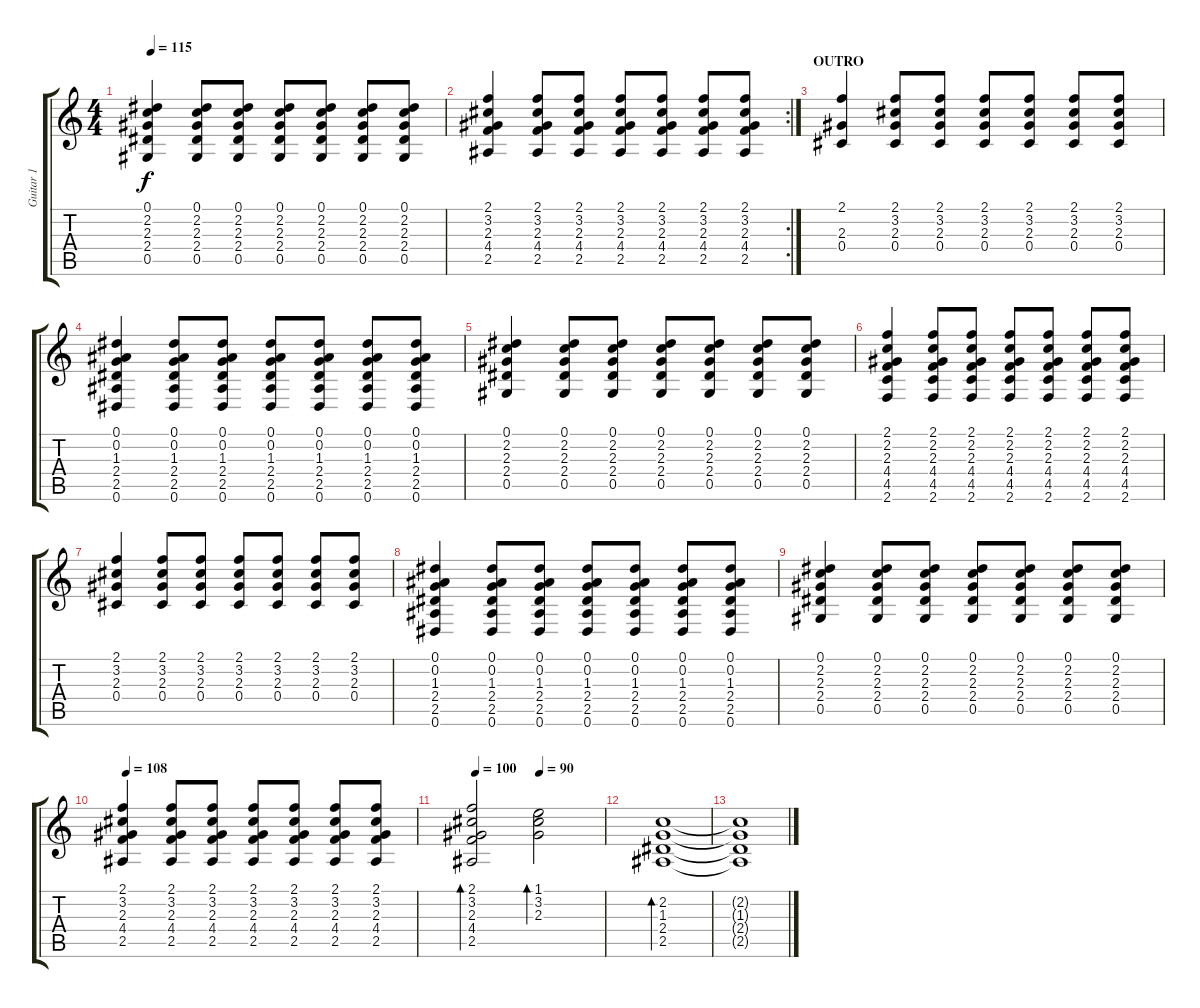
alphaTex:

\track ("Guitar 1" "Guitar 1") {instrument acousticguitarsteel}
\staff {score tabs}
\tuning (Eb4 Bb3 Gb3 Db3 Ab2 Eb2) {hide}
\ts (4 4)
\tempo 115
\clef g2
\ks c
(0.1 2.2 2.3 2.4 0.5).4{dy f} (0.1 2.2 2.3 2.4 0.5).8 (0.1 2.2 2.3 2.4 0.5).8 (0.1 2.2 2.3 2.4 0.5).8 (0.1 2.2 2.3 2.4 0.5).8 (0.1 2.2 2.3 2.4 0.5).8 (0.1 2.2 2.3 2.4 0.5).8 |
\rc 2
(2.1 3.2 2.3 4.4 2.5).4 (2.1 3.2 2.3 4.4 2.5).8 (2.1 3.2 2.3 4.4 2.5).8 (2.1 3.2 2.3 4.4 2.5).8 (2.1 3.2 2.3 4.4 2.5).8 (2.1 3.2 2.3 4.4 2.5).8 (2.1 3.2 2.3 4.4 2.5).8 |
\section ("" "OUTRO")
(2.1 2.3 0.4).4 (2.1 3.2 2.3 0.4).8 (2.1 3.2 2.3 0.4).8 (2.1 3.2 2.3 0.4).8 (2.1 3.2 2.3 0.4).8 (2.1 3.2 2.3 0.4).8 (2.1 3.2 2.3 0.4).8 |
(0.1 0.2 1.3 2.4 2.5 0.6).4 (0.1 0.2 1.3 2.4 2.5 0.6).8 (0.1 0.2 1.3 2.4 2.5 0.6).8 (0.1 0.2 1.3 2.4 2.5 0.6).8 (0.1 0.2 1.3 2.4 2.5 0.6).8 (0.1 0.2 1.3 2.4 2.5 0.6).8 (0.1 0.2 1.3 2.4 2.5 0.6).8 |
(0.1 2.2 2.3 2.4 0.5).4 (0.1 2.2 2.3 2.4 0.5).8 (0.1 2.2 2.3 2.4 0.5).8 (0.1 2.2 2.3 2.4 0.5).8 (0.1 2.2 2.3 2.4 0.5).8 (0.1 2.2 2.3 2.4 0.5).8 (0.1 2.2 2.3 2.4 0.5).8 |
(2.1 2.2 2.3 4.4 4.5 2.6).4 (2.1 2.2 2.3 4.4 4.5 2.6).8 (2.1 2.2 2.3 4.4 4.5 2.6).8 (2.1 2.2 2.3 4.4 4.5 2.6).8 (2.1 2.2 2.3 4.4 4.5 2.6).8 (2.1 2.2 2.3 4.4 4.5 2.6).8 (2.1 2.2 2.3 4.4 4.5 2.6).8 |
(2.1 3.2 2.3 0.4).4 (2.1 3.2 2.3 0.4).8 (2.1 3.2 2.3 0.4).8 (2.1 3.2 2.3 0.4).8 (2.1 3.2 2.3 0.4).8 (2.1 3.2 2.3 0.4).8 (2.1 3.2 2.3 0.4).8 |
(0.1 0.2 1.3 2.4 2.5 0.6).4 (0.1 0.2 1.3 2.4 2.5 0.6).8 (0.1 0.2 1.3 2.4 2.5 0.6).8 (0.1 0.2 1.3 2.4 2.5 0.6).8 (0.1 0.2 1.3 2.4 2.5 0.6).8 (0.1 0.2 1.3 2.4 2.5 0.6).8 (0.1 0.2 1.3 2.4 2.5 0.6).8 |
(0.1 2.2 2.3 2.4 0.5).4 (0.1 2.2 2.3 2.4 0.5).8 (0.1 2.2 2.3 2.4 0.5).8 (0.1 2.2 2.3 2.4 0.5).8 (0.1 2.2 2.3 2.4 0.5).8 (0.1 2.2 2.3 2.4 0.5).8 (0.1 2.2 2.3 2.4 0.5).8 |
\tempo 108
(2.1 3.2 2.3 4.4 2.5).4 (2.1 3.2 2.3 4.4 2.5).8 (2.1 3.2 2.3 4.4 2.5).8 (2.1 3.2 2.3 4.4 2.5).8 (2.1 3.2 2.3 4.4 2.5).8 (2.1 3.2 2.3 4.4 2.5).8 (2.1 3.2 2.3 4.4 2.5).8 |
\tempo 103
\tempo (97 0.5)
\tempo 100
\tempo (90 0.5)
(2.1 3.2 2.3 4.4 2.5).2{bd 120} (1.1 3.2 2.3).2{bd 240} |
(2.2 1.3 2.4 2.5).1{bd 240 volume 5} |
(2.2{t} 1.3{t} 2.4{t} 2.5{t}).1
